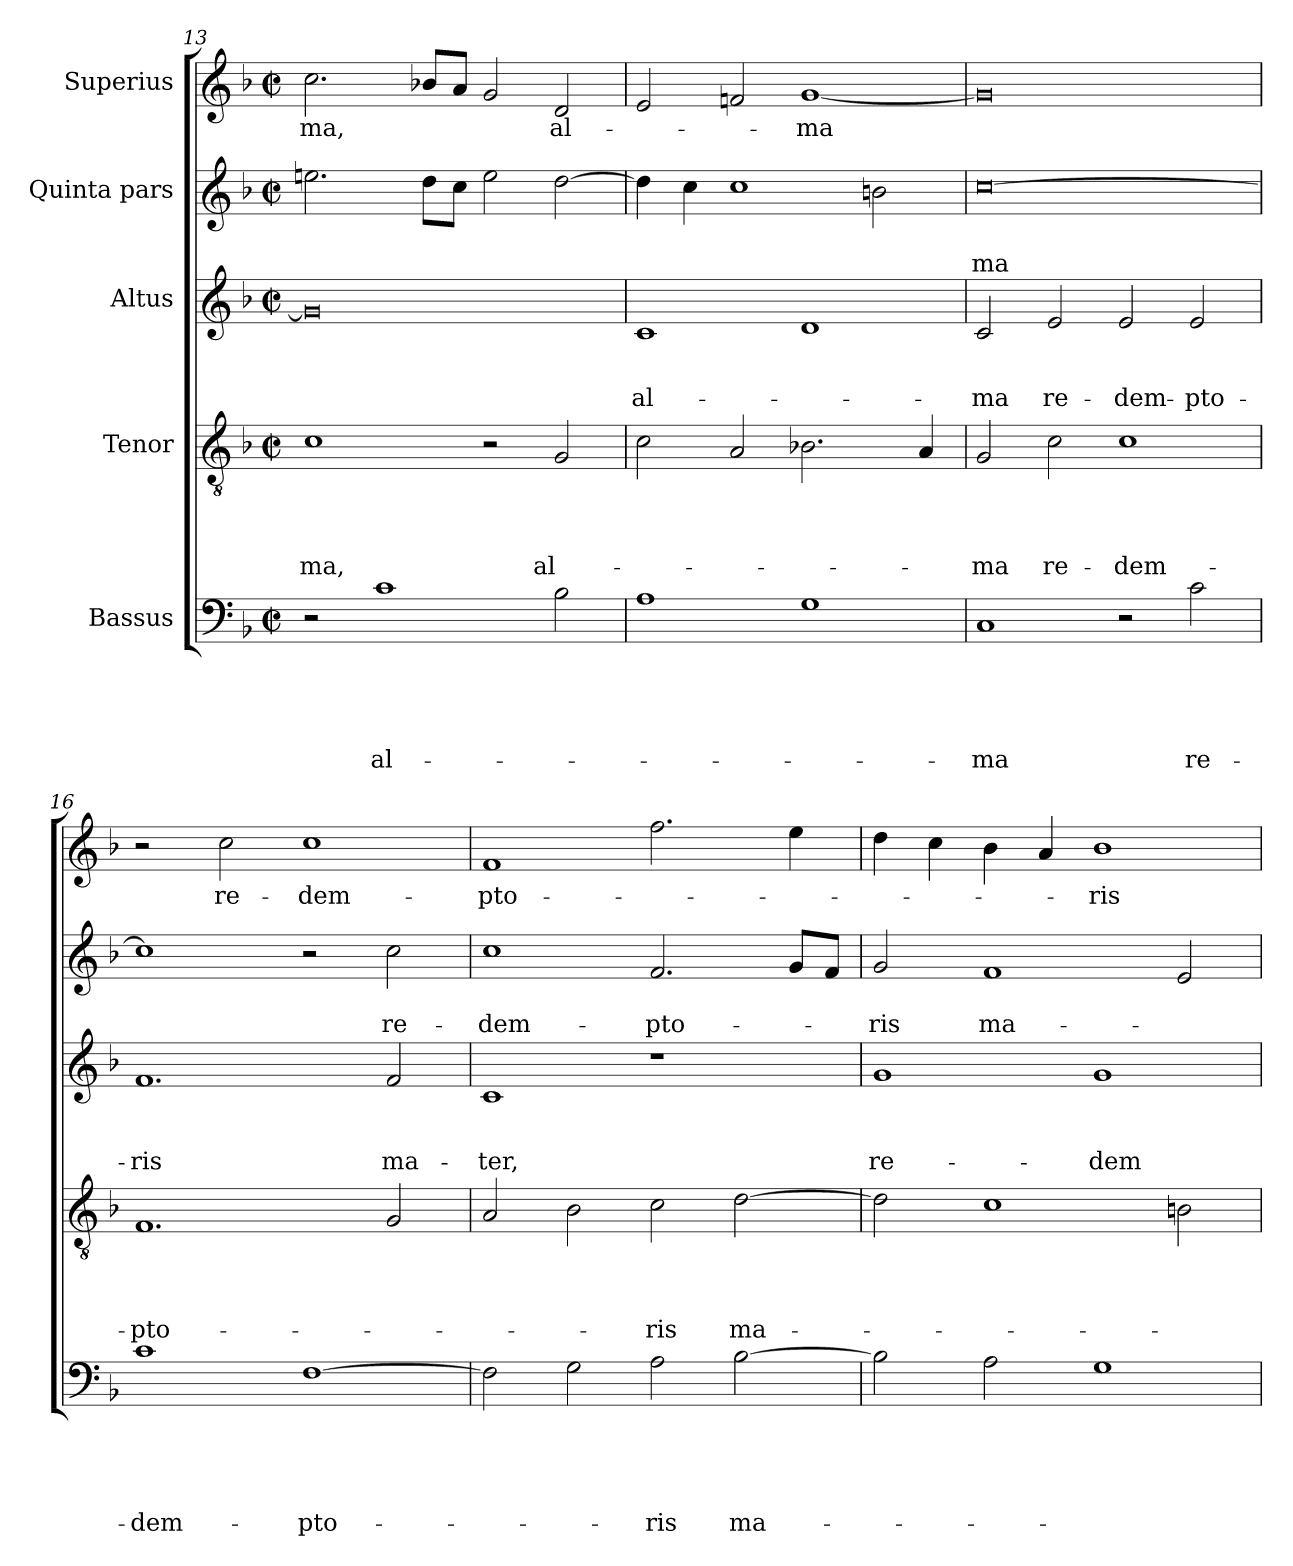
**kern	**text	**text	**text	**text	**text	**kern	**text	**text	**text	**text	**kern	**text	**text	**text	**kern	**text	**text	**kern	**text
*part5	*part5	*part5	*part5	*part5	*part5	*part4	*part4	*part4	*part4	*part4	*part3	*part3	*part3	*part3	*part2	*part2	*part2	*part1	*part1
*staff5	*staff5	*staff5	*staff5	*staff5	*staff5	*staff4	*staff4	*staff4	*staff4	*staff4	*staff3	*staff3	*staff3	*staff3	*staff2	*staff2	*staff2	*staff1	*staff1
*I"Bassus	*	*	*	*	*	*I"Tenor	*	*	*	*	*I"Altus	*	*	*	*I"Quinta pars	*	*	*I"Superius	*
*clefF4	*	*	*	*	*	*clefGv2	*	*	*	*	*clefG2	*	*	*	*clefG2	*	*	*clefG2	*
*k[b-]	*	*	*	*	*	*k[b-]	*	*	*	*	*k[b-]	*	*	*	*k[b-]	*	*	*k[b-]	*
*F:	*	*	*	*	*	*F:	*	*	*	*	*F:	*	*	*	*F:	*	*	*F:	*
*M2/2	*	*	*	*	*	*M2/2	*	*	*	*	*M2/2	*	*	*	*M2/2	*	*	*M2/2	*
*met(c|)	*	*	*	*	*	*met(c|)	*	*	*	*	*met(c|)	*	*	*	*met(c|)	*	*	*met(c|)	*
=13	=13	=13	=13	=13	=13	=13	=13	=13	=13	=13	=13	=13	=13	=13	=13	=13	=13	=13	=13
!	!	!	!	!	!	!	!	!	!	!LO:LY:b	!	!	!	!	!	!	!	!	!LO:LY:b
2r	.	.	.	.	.	1c	.	.	.	-ma,	0g]	.	.	.	2.eeni\	.	.	2.cc\	-ma,
!	!	!	!	!	!LO:LY:b	!	!	!	!	!	!	!	!	!	!	!	!	!	!
1c	.	.	.	.	al-	.	.	.	.	.	.	.	.	.	.	.	.	.	.
.	.	.	.	.	.	.	.	.	.	.	.	.	.	.	8dd\L	.	.	8b-X/L	.
.	.	.	.	.	.	.	.	.	.	.	.	.	.	.	8cc\J	.	.	8a/J	.
.	.	.	.	.	.	2r	.	.	.	.	.	.	.	.	2ee\	.	.	2g/	.
!	!	!	!	!	!	!	!	!	!	!LO:LY:b	!	!	!	!	!	!	!	!	!LO:LY:b
2B-\	.	.	.	.	.	2G/	.	.	.	al-	.	.	.	.	[>2dd\	.	.	2d/	al-
=14	=14	=14	=14	=14	=14	=14	=14	=14	=14	=14	=14	=14	=14	=14	=14	=14	=14	=14	=14
!	!	!	!	!	!	!	!	!	!	!	!	!	!	!LO:LY:b	!	!	!	!	!
1A	.	.	.	.	.	2c\	.	.	.	.	1c	.	.	al-	4dd\]	.	.	2e/	.
.	.	.	.	.	.	.	.	.	.	.	.	.	.	.	4cc\	.	.	.	.
.	.	.	.	.	.	2A/	.	.	.	.	.	.	.	.	1cc	.	.	2fn/	.
!	!	!	!	!	!	!	!	!	!	!	!	!	!	!	!	!	!	!	!LO:LY:b
1G	.	.	.	.	.	2.B-X\	.	.	.	.	1d	.	.	.	.	.	.	[<1g	-ma
.	.	.	.	.	.	.	.	.	.	.	.	.	.	.	2bn\	.	.	.	.
.	.	.	.	.	.	4A/	.	.	.	.	.	.	.	.	.	.	.	.	.
=15	=15	=15	=15	=15	=15	=15	=15	=15	=15	=15	=15	=15	=15	=15	=15	=15	=15	=15	=15
!	!	!	!	!	!LO:LY:b	!	!	!	!	!LO:LY:b	!	!	!	!LO:LY:b	!	!	!LO:LY:b	!	!
1C	.	.	.	.	-ma	2G/	.	.	.	-ma	2c/	.	.	-ma	[<0cc	.	-ma	0g]	.
!	!	!	!	!	!	!	!	!	!	!LO:LY:b	!	!	!	!LO:LY:b	!	!	!	!	!
.	.	.	.	.	.	2c\	.	.	.	re-	2e/	.	.	re-	.	.	.	.	.
!	!	!	!	!	!	!	!	!	!	!LO:LY:b	!	!	!	!LO:LY:b	!	!	!	!	!
2r	.	.	.	.	.	1c	.	.	.	-dem-	2e/	.	.	-dem-	.	.	.	.	.
!	!	!	!	!	!LO:LY:b	!	!	!	!	!	!	!	!	!LO:LY:b	!	!	!	!	!
2c\	.	.	.	.	re-	.	.	.	.	.	2e/	.	.	-pto-	.	.	.	.	.
!!LO:LB:g=z
=16	=16	=16	=16	=16	=16	=16	=16	=16	=16	=16	=16	=16	=16	=16	=16	=16	=16	=16	=16
!	!	!	!	!	!LO:LY:b	!	!	!	!	!LO:LY:b	!	!	!	!LO:LY:b	!	!	!	!	!
1c	.	.	.	.	-dem-	1.F	.	.	.	-pto-	1.f	.	.	-ris	1cc]	.	.	2r	.
!	!	!	!	!	!	!	!	!	!	!	!	!	!	!	!	!	!	!	!LO:LY:b
.	.	.	.	.	.	.	.	.	.	.	.	.	.	.	.	.	.	2cc\	re-
!	!	!	!	!	!LO:LY:b	!	!	!	!	!	!	!	!	!	!	!	!	!	!LO:LY:b
[>1F	.	.	.	.	-pto-	.	.	.	.	.	.	.	.	.	2r	.	.	1cc	-dem-
!	!	!	!	!	!	!	!	!	!	!	!	!	!	!LO:LY:b	!	!	!LO:LY:b	!	!
.	.	.	.	.	.	2G/	.	.	.	.	2f/	.	.	ma-	2cc\	.	re-	.	.
=17	=17	=17	=17	=17	=17	=17	=17	=17	=17	=17	=17	=17	=17	=17	=17	=17	=17	=17	=17
!	!	!	!	!	!	!	!	!	!	!	!	!	!	!LO:LY:b	!	!	!LO:LY:b	!	!LO:LY:b
2F\]	.	.	.	.	.	2A/	.	.	.	.	1c	.	.	-ter,	1cc	.	-dem-	1f	-pto-
2G\	.	.	.	.	.	2B-\	.	.	.	.	.	.	.	.	.	.	.	.	.
!	!	!	!	!	!LO:LY:b	!	!	!	!	!LO:LY:b	!	!	!	!	!	!	!LO:LY:b	!	!
2A\	.	.	.	.	-ris	2c\	.	.	.	-ris	1r	.	.	.	2.f/	.	-pto-	2.ff\	.
!	!	!	!	!	!LO:LY:b	!	!	!	!	!LO:LY:b	!	!	!	!	!	!	!	!	!
[>2B-\	.	.	.	.	ma-	[>2d\	.	.	.	ma-	.	.	.	.	.	.	.	.	.
.	.	.	.	.	.	.	.	.	.	.	.	.	.	.	8g/L	.	.	4ee\	.
.	.	.	.	.	.	.	.	.	.	.	.	.	.	.	8f/J	.	.	.	.
=18	=18	=18	=18	=18	=18	=18	=18	=18	=18	=18	=18	=18	=18	=18	=18	=18	=18	=18	=18
!	!	!	!	!	!	!	!	!	!	!	!	!	!	!LO:LY:b	!	!	!LO:LY:b	!	!
2B-\]	.	.	.	.	.	2d\]	.	.	.	.	1g	.	.	re-	2g/	.	-ris	4dd\	.
.	.	.	.	.	.	.	.	.	.	.	.	.	.	.	.	.	.	4cc\	.
!	!	!	!	!	!	!	!	!	!	!	!	!	!	!	!	!	!LO:LY:b	!	!
2A\	.	.	.	.	.	1c	.	.	.	.	.	.	.	.	1f	.	ma-	4b-\	.
.	.	.	.	.	.	.	.	.	.	.	.	.	.	.	.	.	.	4a/	.
!	!	!	!	!	!	!	!	!	!	!	!	!	!	!LO:LY:b	!	!	!	!	!LO:LY:b
1G	.	.	.	.	.	.	.	.	.	.	1g	.	.	-dem-	.	.	.	1b-	-ris
.	.	.	.	.	.	2Bn\	.	.	.	.	.	.	.	.	2e/	.	.	.	.
=	=	=	=	=	=	=	=	=	=	=	=	=	=	=	=	=	=	=	=
*-	*-	*-	*-	*-	*-	*-	*-	*-	*-	*-	*-	*-	*-	*-	*-	*-	*-	*-	*-
